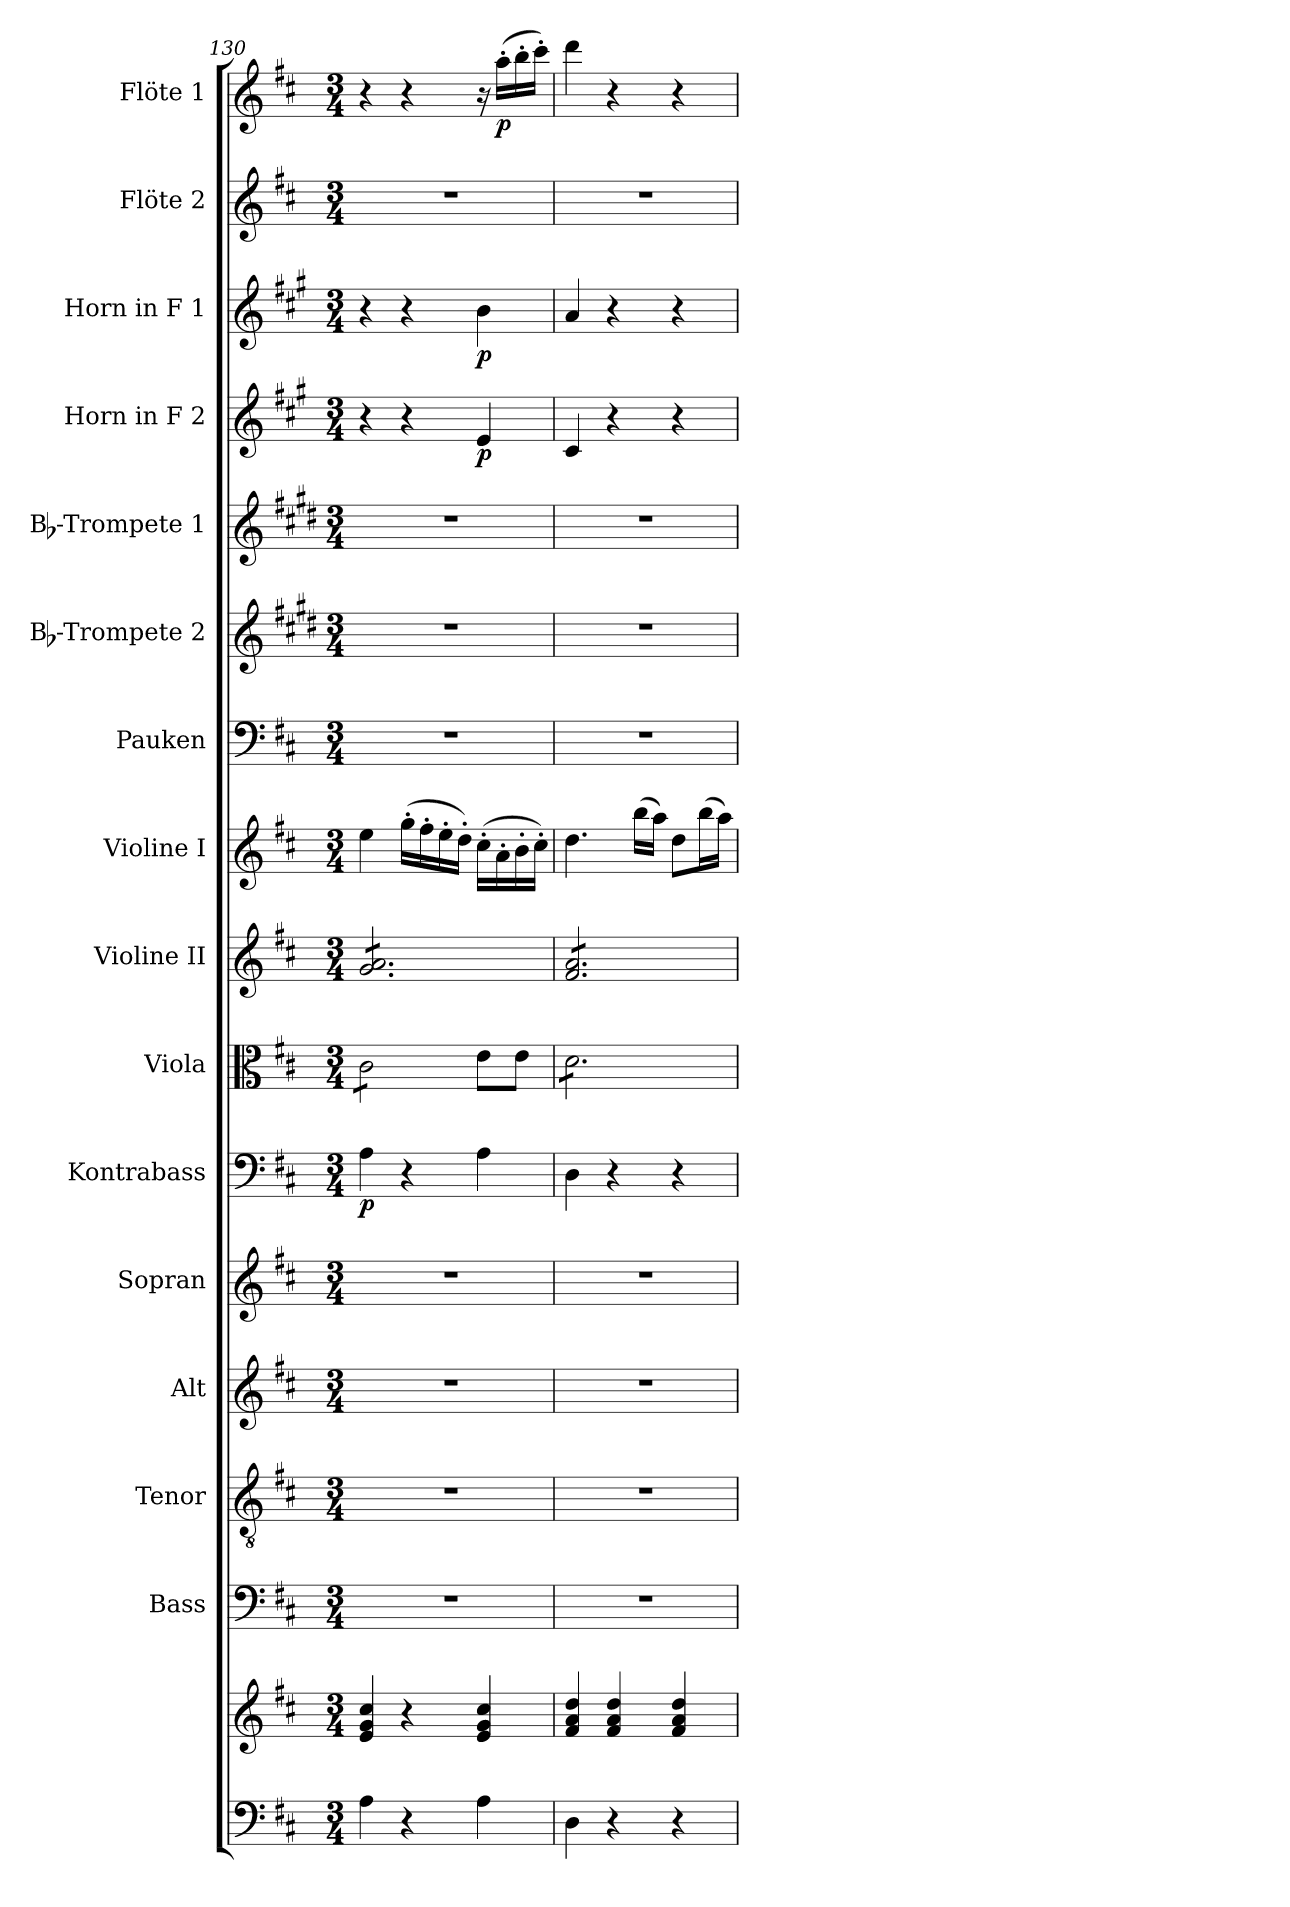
**kern	**kern	**kern	**kern	**kern	**kern	**kern	**dynam	**kern	**kern	**kern	**kern	**kern	**kern	**kern	**dynam	**kern	**dynam	**kern	**kern	**dynam
*part16	*part16	*part15	*part14	*part13	*part12	*part11	*part11	*part10	*part9	*part8	*part7	*part6	*part5	*part4	*part4	*part3	*part3	*part2	*part1	*part1
*staff17	*staff16	*staff15	*staff14	*staff13	*staff12	*staff11	*staff11	*staff10	*staff9	*staff8	*staff7	*staff6	*staff5	*staff4	*staff4	*staff3	*staff3	*staff2	*staff1	*staff1
*	*	*I"Bass	*I"Tenor	*I"Alt	*I"Sopran	*I"Kontrabass	*	*I"Viola	*I"Violine II	*I"Violine I	*I"Pauken	*I"Bb-Trompete 2	*I"Bb-Trompete 1	*I"Horn in F 2	*	*I"Horn in F 1	*	*I"Flöte 2	*I"Flöte 1	*
*	*	*I'B.	*I'T.	*I'A.	*I'S.	*I'Kb.	*	*I'Vla.	*I'Vl. II	*I'Vl. I	*I'Pk.	*I'Bb Trp. 2	*I'Bb Trp. 1	*	*	*	*	*I'Fl. 2	*I'Fl. 1	*
*clefF4	*clefG2	*clefF4	*clefGv2	*clefG2	*clefG2	*clefF4	*	*clefC3	*clefG2	*clefG2	*clefF4	*clefG2	*clefG2	*clefG2	*	*clefG2	*	*clefG2	*clefG2	*
*	*	*	*	*	*	*ITrd7c12	*	*	*	*	*	*ITrd1c2	*ITrd1c2	*ITrd4c7	*	*ITrd4c7	*	*	*	*
*k[f#c#]	*k[f#c#]	*k[f#c#]	*k[f#c#]	*k[f#c#]	*k[f#c#]	*k[f#c#]	*	*k[f#c#]	*k[f#c#]	*k[f#c#]	*k[f#c#]	*k[f#c#]	*k[f#c#]	*k[f#c#]	*	*k[f#c#]	*	*k[f#c#]	*k[f#c#]	*
*D:	*D:	*D:	*D:	*D:	*D:	*D:	*	*D:	*D:	*D:	*D:	*D:	*D:	*D:	*	*D:	*	*D:	*D:	*
*M3/4	*M3/4	*M3/4	*M3/4	*M3/4	*M3/4	*M3/4	*	*M3/4	*M3/4	*M3/4	*M3/4	*M3/4	*M3/4	*M3/4	*	*M3/4	*	*M3/4	*M3/4	*
=130	=130	=130	=130	=130	=130	=130	=130	=130	=130	=130	=130	=130	=130	=130	=130	=130	=130	=130	=130	=130
!	!	!	!	!	!	!	!LO:DY:b	!	!	!	!	!	!	!	!	!	!	!	!	!
*	*	*	*	*	*	*	*	*tremolo	*	*	*	*	*	*	*	*	*	*	*	*
*	*	*	*	*	*	*	*	*	*tremolo	*	*	*	*	*	*	*	*	*	*	*
4A\	4e/ 4g/ 4cc#/	2.r	2.r	2.r	2.r	4AA\	p	8c#\L	8g/ 8a/L	4ee\	2.r	2.r	2.r	4r	.	4r	.	2.r	4r	.
.	.	.	.	.	.	.	.	8c#\	8g/ 8a/	.	.	.	.	.	.	.	.	.	.	.
4r	4r	.	.	.	.	4r	.	8c#\	8g/ 8a/	(>16gg'>\LL	.	.	.	4r	.	4r	.	.	4r	.
.	.	.	.	.	.	.	.	.	.	16ff#'>\	.	.	.	.	.	.	.	.	.	.
.	.	.	.	.	.	.	.	8c#\J	8g/ 8a/	16ee'>\	.	.	.	.	.	.	.	.	.	.
*	*	*	*	*	*	*	*	*Xtremolo	*	*	*	*	*	*	*	*	*	*	*	*
.	.	.	.	.	.	.	.	.	.	16dd'>\JJ)	.	.	.	.	.	.	.	.	.	.
!	!	!	!	!	!	!	!	!	!	!	!	!	!	!	!LO:DY:b	!	!LO:DY:b	!	!	!
4A\	4e/ 4g/ 4cc#/	.	.	.	.	4AA\	.	8e\L	8g/ 8a/	(>16cc#'>\LL	.	.	.	4A/	p	4e\	p	.	16r	.
!	!	!	!	!	!	!	!	!	!	!	!	!	!	!	!	!	!	!	!	!LO:DY:b
.	.	.	.	.	.	.	.	.	.	16a'>\	.	.	.	.	.	.	.	.	(>16aa'>\LL	p
.	.	.	.	.	.	.	.	8e\J	8g/ 8a/J	16b'>\	.	.	.	.	.	.	.	.	16bb'>\	.
.	.	.	.	.	.	.	.	.	.	16cc#'>\JJ)	.	.	.	.	.	.	.	.	16ccc#'>\JJ)	.
=131	=131	=131	=131	=131	=131	=131	=131	=131	=131	=131	=131	=131	=131	=131	=131	=131	=131	=131	=131	=131
*	*	*	*	*	*	*	*	*tremolo	*	*	*	*	*	*	*	*	*	*	*	*
4D\	4f#/ 4a/ 4dd/	2.r	2.r	2.r	2.r	4DD\	.	8d\L	8f#/ 8a/L	4.dd\	2.r	2.r	2.r	4F#/	.	4d/	.	2.r	4ddd\	.
.	.	.	.	.	.	.	.	8d\	8f#/ 8a/	.	.	.	.	.	.	.	.	.	.	.
4r	4f#/ 4a/ 4dd/	.	.	.	.	4r	.	8d\	8f#/ 8a/	.	.	.	.	4r	.	4r	.	.	4r	.
.	.	.	.	.	.	.	.	8d\	8f#/ 8a/	(>16bb\LL	.	.	.	.	.	.	.	.	.	.
.	.	.	.	.	.	.	.	.	.	16aa\JJ)	.	.	.	.	.	.	.	.	.	.
4r	4f#/ 4a/ 4dd/	.	.	.	.	4r	.	8d\	8f#/ 8a/	8dd\L	.	.	.	4r	.	4r	.	.	4r	.
.	.	.	.	.	.	.	.	8d\J	8f#/ 8a/J	(>16bb\L	.	.	.	.	.	.	.	.	.	.
*	*	*	*	*	*	*	*	*	*Xtremolo	*	*	*	*	*	*	*	*	*	*	*
*	*	*	*	*	*	*	*	*Xtremolo	*	*	*	*	*	*	*	*	*	*	*	*
.	.	.	.	.	.	.	.	.	.	16aa\JJ)	.	.	.	.	.	.	.	.	.	.
=	=	=	=	=	=	=	=	=	=	=	=	=	=	=	=	=	=	=	=	=
*-	*-	*-	*-	*-	*-	*-	*-	*-	*-	*-	*-	*-	*-	*-	*-	*-	*-	*-	*-	*-
